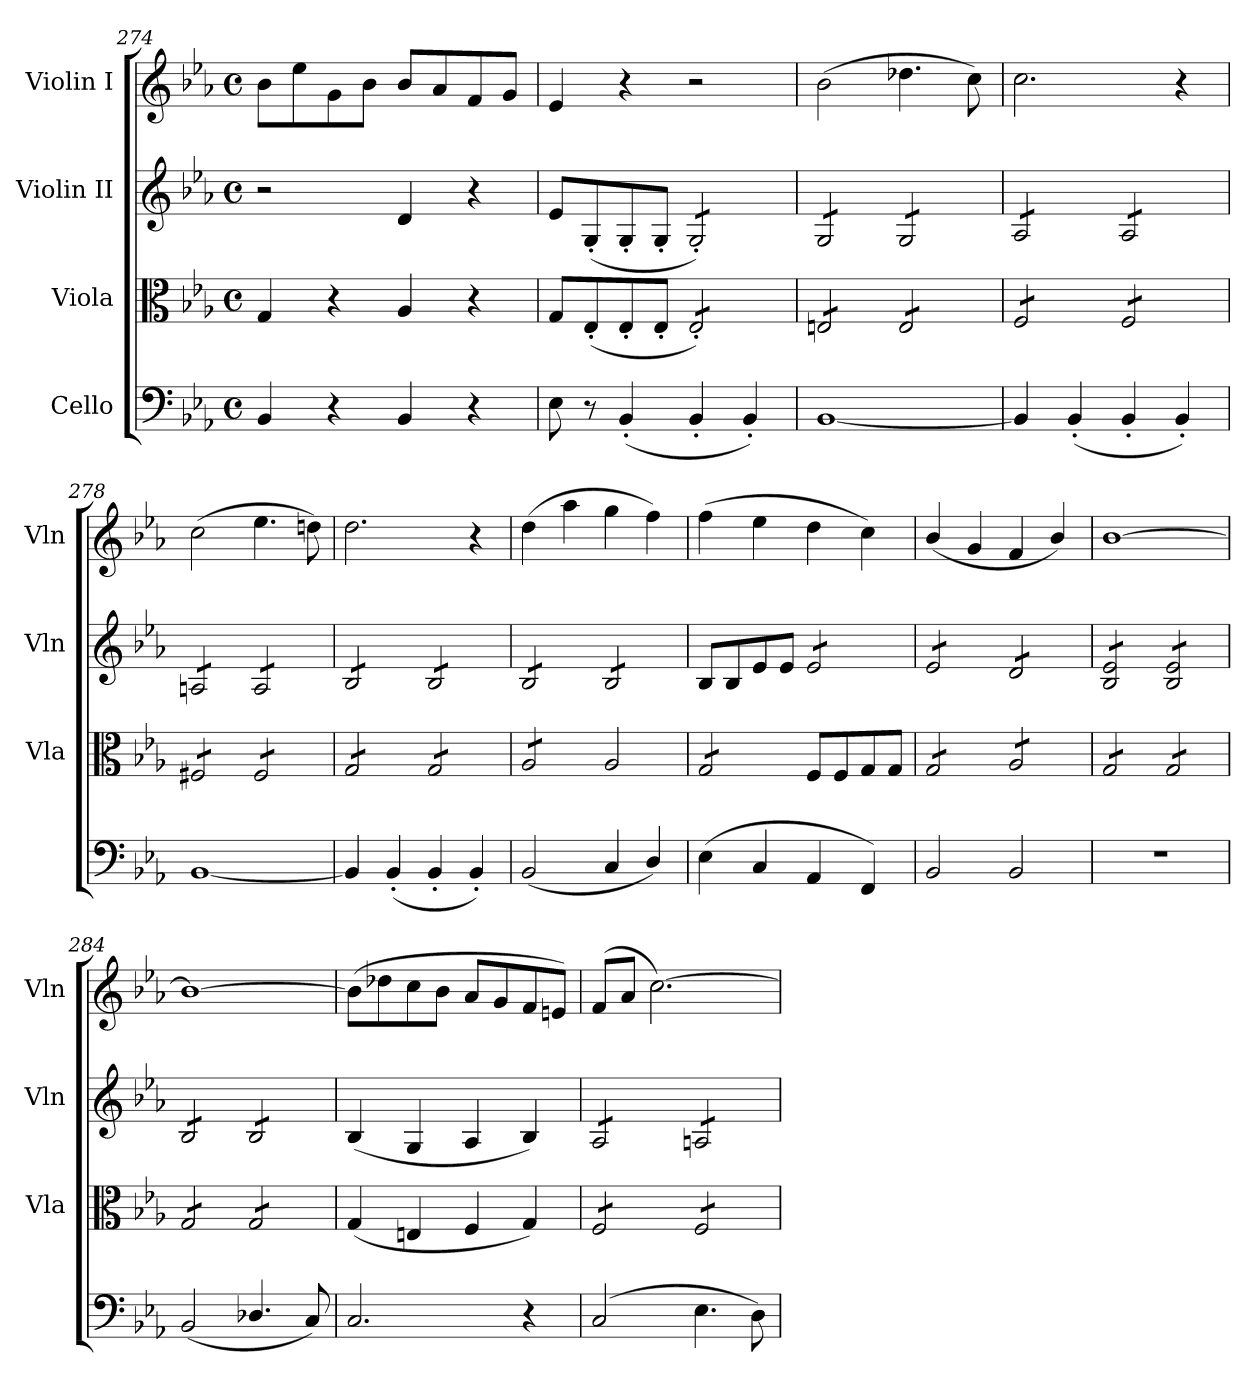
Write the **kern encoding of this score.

**kern	**kern	**kern	**kern
*part4	*part3	*part2	*part1
*staff4	*staff3	*staff2	*staff1
*I"Cello	*I"Viola	*I"Violin II	*I"Violin I
*	*I'Vla	*I'Vln	*I'Vln
*clefF4	*clefC3	*clefG2	*clefG2
*k[b-e-a-]	*k[b-e-a-]	*k[b-e-a-]	*k[b-e-a-]
*M4/4	*M4/4	*M4/4	*M4/4
*met(c)	*met(c)	*met(c)	*met(c)
=274	=274	=274	=274
4BB-/	4G/	2r	8b-\L
.	.	.	8ee-\
4r	4r	.	8g\
.	.	.	8b-\J
4BB-/	4A-/	4d/	8b-/L
.	.	.	8a-/
4r	4r	4r	8f/
.	.	.	8g/J
=275	=275	=275	=275
8E-\	8G/L	8e-/L	4e-/
8r	(<8E-'/	(<8G'/	.
(<4BB-'/	8E-'/	8G'/	4r
.	8E-'/J	8G'/J	.
*	*tremolo	*	*
*	*	*tremolo	*
4BB-'/	8E-'/)L	8G'/)L	2r
.	8E-'/)	8G'/)	.
4BB-'/)	8E-'/)	8G'/)	.
.	8E-'/)J	8G'/)J	.
=276	=276	=276	=276
[1BB-	8En/L	8G/L	(>2b-\
.	8En/	8G/	.
.	8En/	8G/	.
.	8En/J	8G/J	.
.	8E/L	8G/L	4.dd-X\
.	8E/	8G/	.
.	8E/	8G/	.
.	8E/J	8G/J	8cc\)
=277	=277	=277	=277
4BB-/]	8F/L	8A-/L	2.cc\
.	8F/	8A-/	.
(<4BB-'/	8F/	8A-/	.
.	8F/J	8A-/J	.
4BB-'/	8F/L	8A-/L	.
.	8F/	8A-/	.
4BB-'/)	8F/	8A-/	4r
.	8F/J	8A-/J	.
=278	=278	=278	=278
[1BB-	8F#X/L	8An/L	(>2cc\
.	8F#X/	8An/	.
.	8F#X/	8An/	.
.	8F#X/J	8An/J	.
.	8F#/L	8A/L	4.ee-\
.	8F#/	8A/	.
.	8F#/	8A/	.
.	8F#/J	8A/J	8ddn\)
=279	=279	=279	=279
4BB-/]	8G/L	8B-/L	2.dd\
.	8G/	8B-/	.
(<4BB-'/	8G/	8B-/	.
.	8G/J	8B-/J	.
4BB-'/	8G/L	8B-/L	.
.	8G/	8B-/	.
4BB-'/)	8G/	8B-/	4r
.	8G/J	8B-/J	.
=280	=280	=280	=280
(<2BB-/	8A-/L	8B-/L	(>4dd\
.	8A-/	8B-/	.
.	8A-/	8B-/	4aa-\
.	8A-/J	8B-/J	.
*	*Xtremolo	*	*
4C/	2A-/	8B-/L	4gg\
.	.	8B-/	.
4D/)	.	8B-/	4ff\)
.	.	8B-/J	.
*	*	*Xtremolo	*
=281	=281	=281	=281
*	*tremolo	*	*
(>4E-\	8G/L	8B-/L	(>4ff\
.	8G/	8B-/	.
4C/	8G/	8e-/	4ee-\
.	8G/J	8e-/J	.
*	*Xtremolo	*	*
*	*	*tremolo	*
4AA-/	8F/L	8e-/L	4dd\
.	8F/	8e-/	.
4FF/)	8G/	8e-/	4cc\)
.	8G/J	8e-/J	.
!!LO:LB:g=z
=282	=282	=282	=282
*	*tremolo	*	*
2BB-/	8G/L	8e-/L	(<4b-/
.	8G/	8e-/	.
.	8G/	8e-/	4g/
.	8G/J	8e-/J	.
2BB-/	8A-/L	8d/L	4f/
.	8A-/	8d/	.
.	8A-/	8d/	4b-/)
.	8A-/J	8d/J	.
=283	=283	=283	=283
1r	8G/L	8B-/ 8e-/L	[1b-
.	8G/	8B-/ 8e-/	.
.	8G/	8B-/ 8e-/	.
.	8G/J	8B-/ 8e-/J	.
.	8G/L	8B-/ 8e-/L	.
.	8G/	8B-/ 8e-/	.
.	8G/	8B-/ 8e-/	.
.	8G/J	8B-/ 8e-/J	.
=284	=284	=284	=284
(<2BB-/	8G/L	8B-/L	1b-_
.	8G/	8B-/	.
.	8G/	8B-/	.
.	8G/J	8B-/J	.
4.D-X/	8G/L	8B-/L	.
.	8G/	8B-/	.
.	8G/	8B-/	.
8C/)	8G/J	8B-/J	.
*	*	*Xtremolo	*
*	*Xtremolo	*	*
=285	=285	=285	=285
2.C/	(<4G/	(<4B-/	(>8b-\L]
.	.	.	8dd-X\
.	4En/	4G/	8cc\
.	.	.	8b-\J
.	4F/	4A-/	8a-/L
.	.	.	8g/
4r	4G/)	4B-/)	8f/
.	.	.	8en/J)
=286	=286	=286	=286
*	*tremolo	*	*
*	*	*tremolo	*
(>2C/	8F/L	8A-/L	(>8f/L
.	8F/	8A-/	8a-/J
.	8F/	8A-/	[2.cc\)
.	8F/J	8A-/J	.
4.E-\	8F/L	8An/L	.
.	8F/	8An/	.
.	8F/	8An/	.
8D\)	8F/J	8An/J	.
*	*	*Xtremolo	*
*	*Xtremolo	*	*
=	=	=	=
*-	*-	*-	*-
